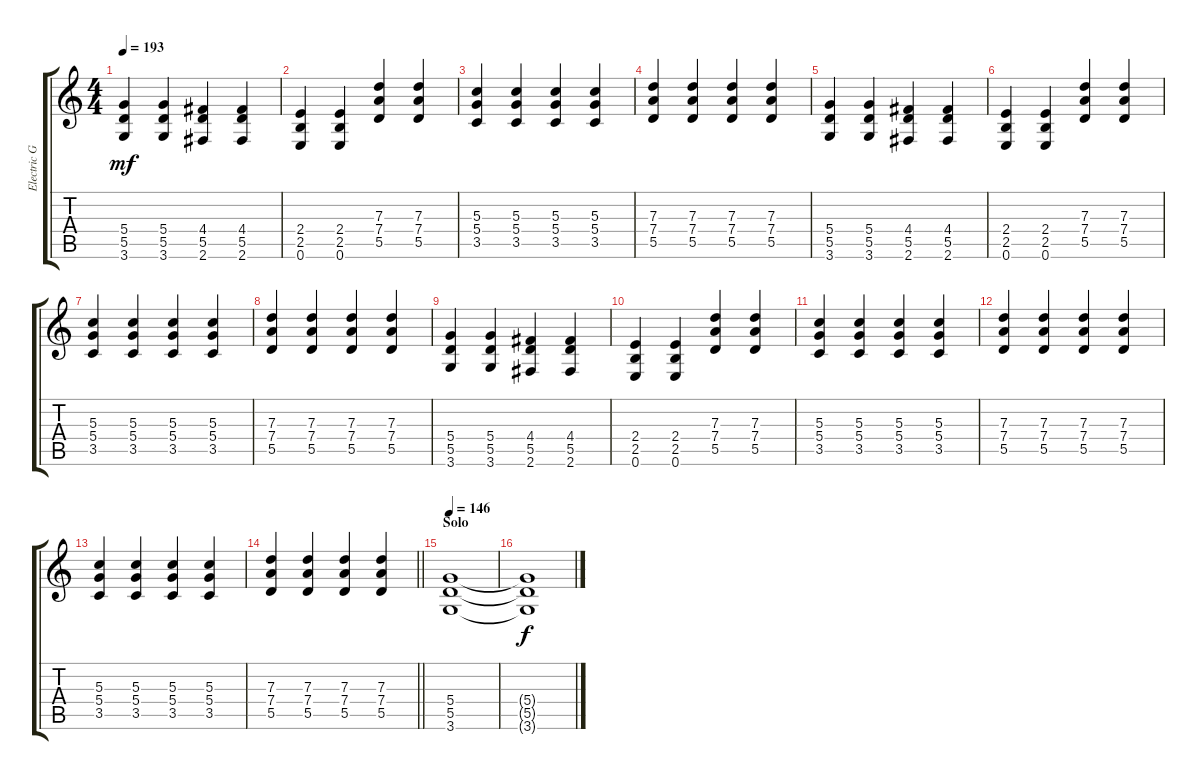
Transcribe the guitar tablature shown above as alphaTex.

\track ("Electric Guitar" "Electric G") {instrument distortionguitar}
\staff {score tabs}
\tuning (E4 B3 G3 D3 A2 E2) {hide}
\ts (4 4)
\tempo 193
\clef g2
\ks c
(5.4 5.5 3.6).4{dy mf} (5.4 5.5 3.6).4 (4.4 5.5 2.6).4 (4.4 5.5 2.6).4 |
(2.4 2.5 0.6).4 (2.4 2.5 0.6).4 (7.3 7.4 5.5).4 (7.3 7.4 5.5).4 |
(5.3 5.4 3.5).4 (5.3 5.4 3.5).4 (5.3 5.4 3.5).4 (5.3 5.4 3.5).4 |
(7.3 7.4 5.5).4 (7.3 7.4 5.5).4 (7.3 7.4 5.5).4 (7.3 7.4 5.5).4 |
(5.4 5.5 3.6).4 (5.4 5.5 3.6).4 (4.4 5.5 2.6).4 (4.4 5.5 2.6).4 |
(2.4 2.5 0.6).4 (2.4 2.5 0.6).4 (7.3 7.4 5.5).4 (7.3 7.4 5.5).4 |
(5.3 5.4 3.5).4 (5.3 5.4 3.5).4 (5.3 5.4 3.5).4 (5.3 5.4 3.5).4 |
(7.3 7.4 5.5).4 (7.3 7.4 5.5).4 (7.3 7.4 5.5).4 (7.3 7.4 5.5).4 |
(5.4 5.5 3.6).4 (5.4 5.5 3.6).4 (4.4 5.5 2.6).4 (4.4 5.5 2.6).4 |
(2.4 2.5 0.6).4 (2.4 2.5 0.6).4 (7.3 7.4 5.5).4 (7.3 7.4 5.5).4 |
(5.3 5.4 3.5).4 (5.3 5.4 3.5).4 (5.3 5.4 3.5).4 (5.3 5.4 3.5).4 |
(7.3 7.4 5.5).4 (7.3 7.4 5.5).4 (7.3 7.4 5.5).4 (7.3 7.4 5.5).4 |
(5.3 5.4 3.5).4 (5.3 5.4 3.5).4 (5.3 5.4 3.5).4 (5.3 5.4 3.5).4 |
\barLineRight lightlight
(7.3 7.4 5.5).4 (7.3 7.4 5.5).4 (7.3 7.4 5.5).4 (7.3 7.4 5.5).4 |
\section ("" "Solo")
\tempo 146
(5.4 5.5 3.6).1{volume 0} |
(5.4{t} 5.5{t} 3.6{t}).1{dy f}
